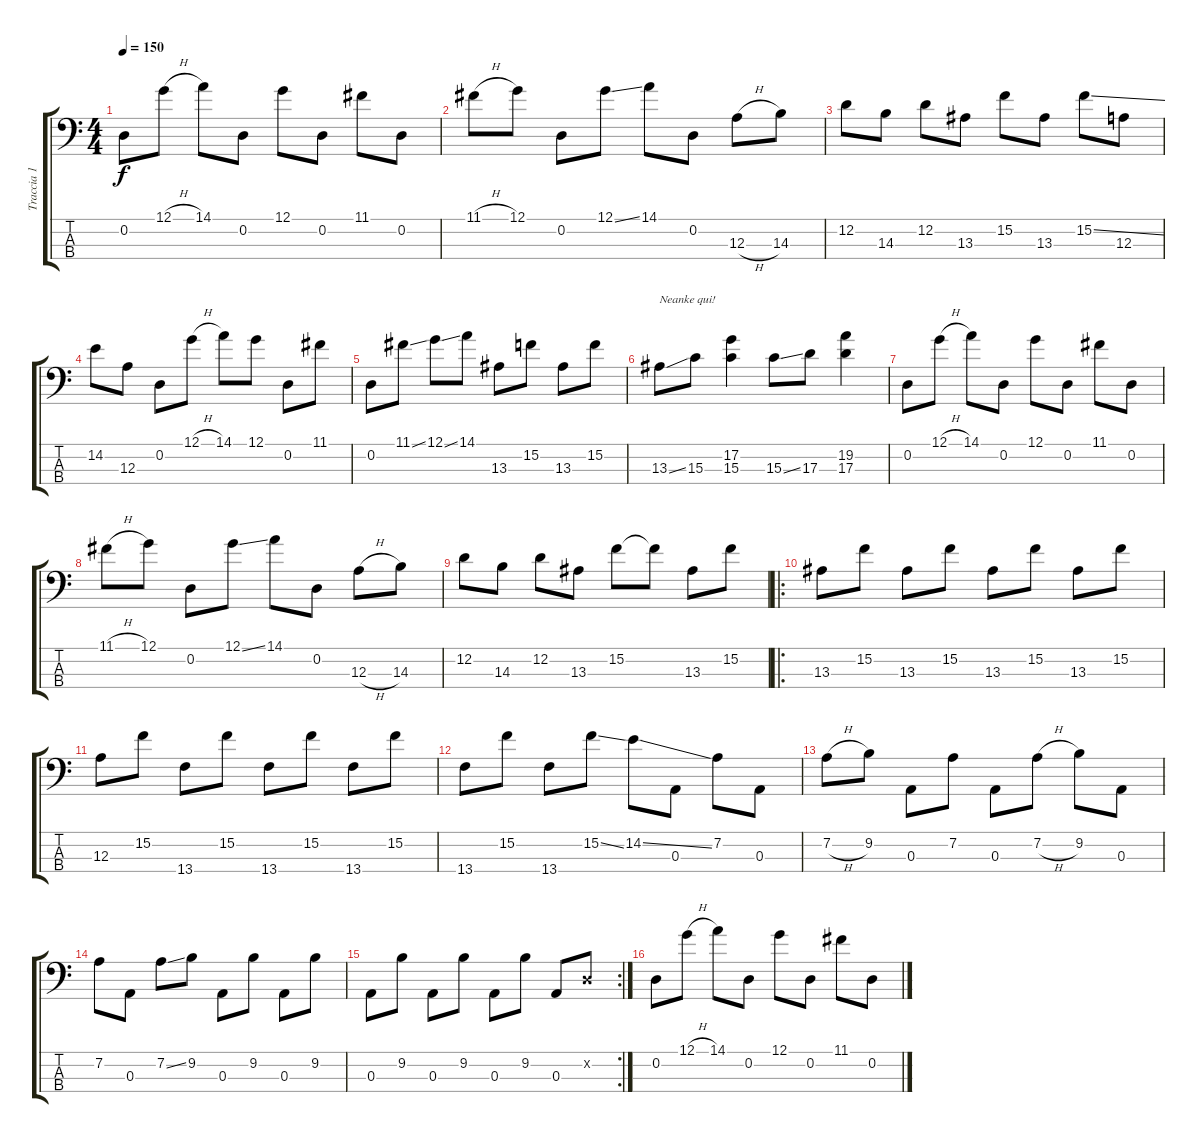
\track ("Traccia 1" "Traccia 1") {instrument electricbasspick}
\staff {score tabs}
\tuning (G2 D2 A1 E1) {hide}
\ts (4 4)
\tempo 150
\clef f4
\ks c
0.2.8{dy f} 12.1{h}.8 14.1.8 0.2.8 12.1.8 0.2.8 11.1.8 0.2.8 |
11.1{h}.8 12.1.8 0.2.8 12.1{ss}.8 14.1.8 0.2.8 12.3{h}.8 14.3.8 |
12.2.8 14.3.8 12.2.8 13.3.8 15.2.8 13.3.8 15.2{ss}.8 12.3.8 |
14.2.8 12.3.8 0.2.8 12.1{h}.8 14.1.8 12.1.8 0.2.8 11.1.8 |
0.2.8 11.1{ss}.8 12.1{ss}.8 14.1.8 13.3.8 15.2.8 13.3.8 15.2.8 |
13.3{ss}.8{txt "Neanke qui!"} 15.3.8 (17.2 15.3).4 15.3{ss}.8 17.3.8 (19.2 17.3).4 |
0.2.8 12.1{h}.8 14.1.8 0.2.8 12.1.8 0.2.8 11.1.8 0.2.8 |
11.1{h}.8 12.1.8 0.2.8 12.1{ss}.8 14.1.8 0.2.8 12.3{h}.8 14.3.8 |
12.2.8 14.3.8 12.2.8 13.3.8 15.2.8 15.2{t}.8 13.3.8 15.2.8 |
\ro
13.3.8 15.2.8 13.3.8 15.2.8 13.3.8 15.2.8 13.3.8 15.2.8 |
12.3.8 15.2.8 13.4.8 15.2.8 13.4.8 15.2.8 13.4.8 15.2.8 |
13.4.8 15.2.8 13.4.8 15.2{ss}.8 14.2{ss}.8 0.3.8 7.2.8 0.3.8 |
7.2{h}.8 9.2.8 0.3.8 7.2.8 0.3.8 7.2{h}.8 9.2.8 0.3.8 |
7.2.8 0.3.8 7.2{ss}.8 9.2.8 0.3.8 9.2.8 0.3.8 9.2.8 |
\rc 2
0.3.8 9.2.8 0.3.8 9.2.8 0.3.8 9.2.8 0.3.8 0.2{x}.8 |
0.2.8 12.1{h}.8 14.1.8 0.2.8 12.1.8 0.2.8 11.1.8 0.2.8
